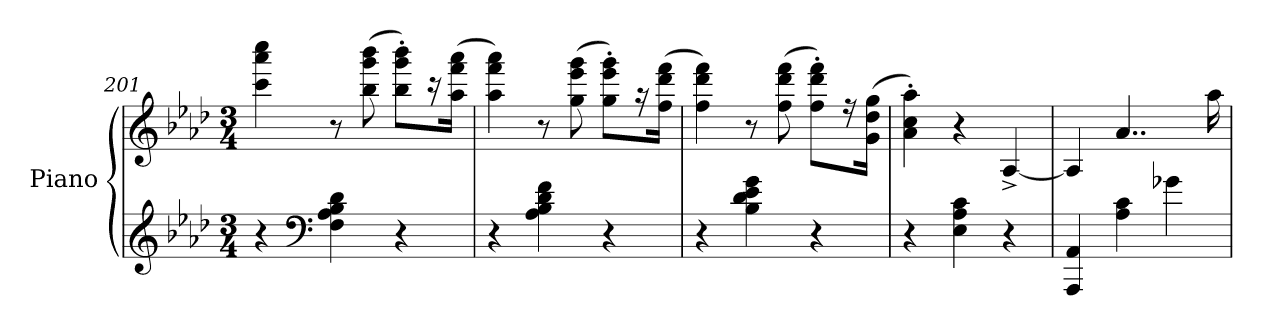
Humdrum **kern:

**kern	**kern
*part1	*part1
*staff2	*staff1
*I"Piano	*
*I'Pno.	*
*clefG2	*clefG2
*k[b-e-a-d-]	*k[b-e-a-d-]
*M3/4	*M3/4
=201	=201
4r	4ccc\ 4aaa-\ 4cccc\
*clefF4	*
4F\ 4A-\ 4B-\ 4d-\	8r
.	(>8bb-\ 8ggg\ 8bbb-\
4r	8bb-\' 8ggg\' 8bbb-\'L)
.	16r
.	(>16aa-\ 16fff\ 16aaa-\Jk
=202	=202
4r	4aa-\ 4fff\ 4aaa-\)
4A-\ 4B-\ 4d-\ 4f\	8r
.	(>8gg\ 8eee-\ 8ggg\
4r	8gg\' 8eee-\' 8ggg\'L)
.	16r
.	(>16ff\ 16ddd-\ 16fff\Jk
!!LO:PB:g=z
=203	=203
4r	4ff\ 4ddd-\ 4fff\)
4B-\ 4d-\ 4e-\ 4g\	8r
.	(>8ff\ 8ddd-\ 8fff\
4r	8ff\' 8ddd-\' 8fff\'L)
.	16r
.	(>16g\ 16dd-\ 16gg\Jk
=204	=204
4r	4a-\' 4cc\' 4aa-\')
4E-\ 4A-\ 4c\	4r
4r	[4A-^/
=205	=205
4AAA-/ 4AA-/	4A-/]
4A-\ 4c\	4..a-/
4g-X\	.
.	16aa-\
=	=
*-	*-
